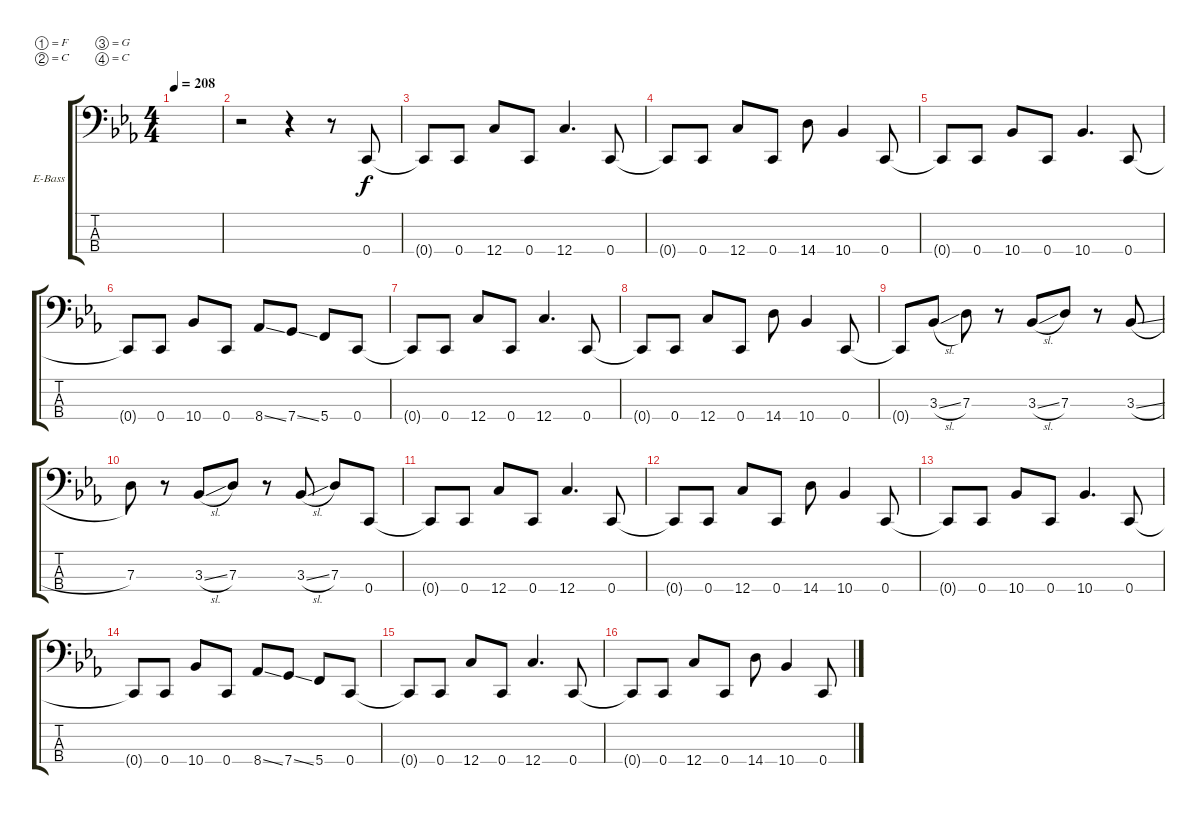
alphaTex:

\defaultSystemsLayout 4
\bracketExtendMode groupsimilarinstruments
\firstSystemTrackNameOrientation horizontal
\otherSystemsTrackNameOrientation horizontal
\track ("Electric Bass" "E-Bass") {instrument electricbassfinger}
\staff {score tabs}
\tuning (F2 C2 G1 C1)
\ts (4 4)
\tempo 208
\clef f4
\ks eb
|
r.2 r.4 r.8 0.4.8 |
0.4{t}.8 0.4.8 12.4.8 0.4.8 12.4.4{d} 0.4.8 |
0.4{t}.8 0.4.8 12.4.8 0.4.8 14.4.8 10.4.4 0.4.8 |
0.4{t}.8 0.4.8 10.4.8 0.4.8 10.4.4{d} 0.4.8 |
0.4{t}.8 0.4.8 10.4.8 0.4.8 8.4{ss}.8 7.4{ss}.8 5.4.8 0.4.8 |
0.4{t}.8 0.4.8 12.4.8 0.4.8 12.4.4{d} 0.4.8 |
0.4{t}.8 0.4.8 12.4.8 0.4.8 14.4.8 10.4.4 0.4.8 |
0.4{t}.8 3.3{sl}.8 7.3.8 r.8 3.3{sl}.8 7.3.8 r.8 3.3{sl}.8 |
7.3.8 r.8 3.3{sl}.8 7.3.8 r.8 3.3{sl}.8 7.3.8 0.4.8 |
0.4{t}.8 0.4.8 12.4.8 0.4.8 12.4.4{d} 0.4.8 |
0.4{t}.8 0.4.8 12.4.8 0.4.8 14.4.8 10.4.4 0.4.8 |
0.4{t}.8 0.4.8 10.4.8 0.4.8 10.4.4{d} 0.4.8 |
0.4{t}.8 0.4.8 10.4.8 0.4.8 8.4{ss}.8 7.4{ss}.8 5.4.8 0.4.8 |
0.4{t}.8 0.4.8 12.4.8 0.4.8 12.4.4{d} 0.4.8 |
0.4{t}.8 0.4.8 12.4.8 0.4.8 14.4.8 10.4.4 0.4.8
